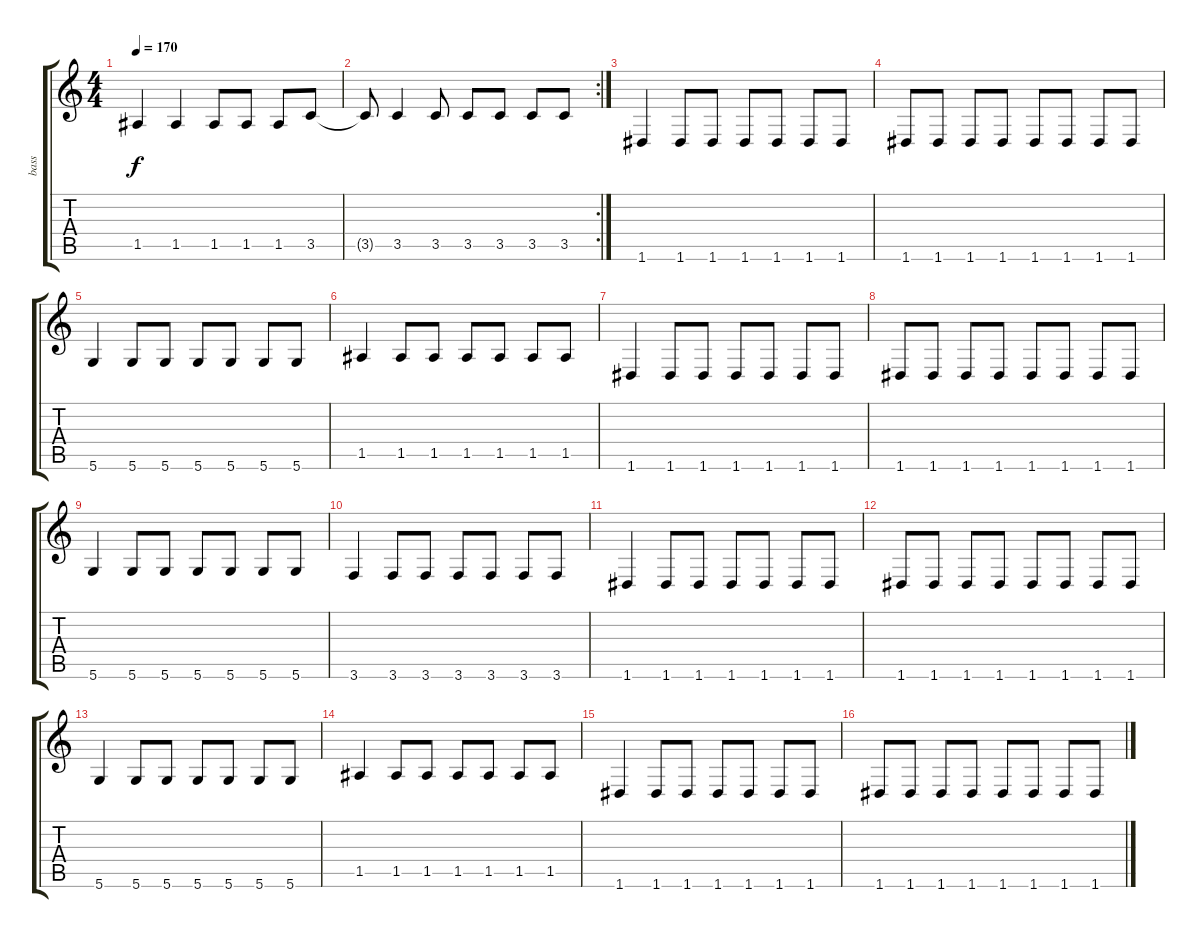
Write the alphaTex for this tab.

\track ("bass" "bass") {instrument electricbasspick}
\staff {score tabs}
\tuning (E4 A3 G3 D3 A2 D2) {hide}
\ts (4 4)
\tempo 170
\clef g2
\ks c
1.5.4{dy f} 1.5.4 1.5.8 1.5.8 1.5.8 3.5.8 |
\rc 2
3.5{t}.8 3.5.4 3.5.8 3.5.8 3.5.8 3.5.8 3.5.8 |
1.6.4 1.6.8 1.6.8 1.6.8 1.6.8 1.6.8 1.6.8 |
1.6.8 1.6.8 1.6.8 1.6.8 1.6.8 1.6.8 1.6.8 1.6.8 |
5.6.4 5.6.8 5.6.8 5.6.8 5.6.8 5.6.8 5.6.8 |
1.5.4 1.5.8 1.5.8 1.5.8 1.5.8 1.5.8 1.5.8 |
1.6.4 1.6.8 1.6.8 1.6.8 1.6.8 1.6.8 1.6.8 |
1.6.8 1.6.8 1.6.8 1.6.8 1.6.8 1.6.8 1.6.8 1.6.8 |
5.6.4 5.6.8 5.6.8 5.6.8 5.6.8 5.6.8 5.6.8 |
3.6.4 3.6.8 3.6.8 3.6.8 3.6.8 3.6.8 3.6.8 |
1.6.4 1.6.8 1.6.8 1.6.8 1.6.8 1.6.8 1.6.8 |
1.6.8 1.6.8 1.6.8 1.6.8 1.6.8 1.6.8 1.6.8 1.6.8 |
5.6.4 5.6.8 5.6.8 5.6.8 5.6.8 5.6.8 5.6.8 |
1.5.4 1.5.8 1.5.8 1.5.8 1.5.8 1.5.8 1.5.8 |
1.6.4 1.6.8 1.6.8 1.6.8 1.6.8 1.6.8 1.6.8 |
1.6.8 1.6.8 1.6.8 1.6.8 1.6.8 1.6.8 1.6.8 1.6.8
